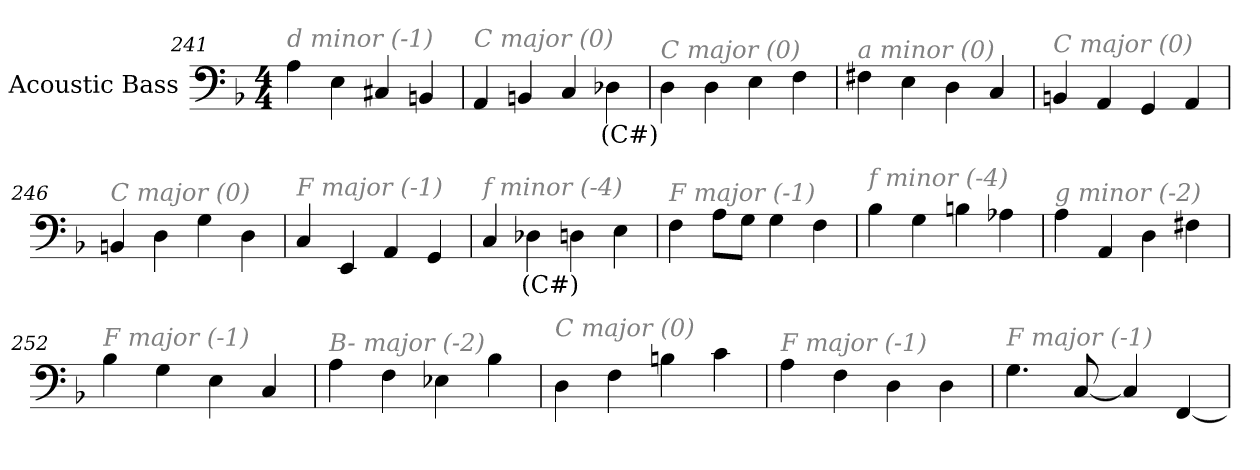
**kern	**text
*part1	*part1
*staff1	*staff1
*I"Acoustic Bass	*
*clefF4	*
*ITrd7c12	*
*k[b-]	*
*F:	*
*M4/4	*
=241	=241
!LO:TX:i:color=#808080:t=d minor (-1)	!
4AA	.
4EE	.
4CC#X	.
4BBBn	.
=242	=242
!LO:TX:i:color=#808080:t=C major (0)	!
4AAA	.
4BBBn	.
4CC	.
4DD-Xi	(C#)
=243	=243
!LO:TX:i:color=#808080:t=C major (0)	!
4DD	.
4DD	.
4EE	.
4FF	.
=244	=244
!LO:TX:i:color=#808080:t=a minor (0)	!
4FF#X	.
4EE	.
4DD	.
4CC	.
=245	=245
!LO:TX:i:color=#808080:t=C major (0)	!
4BBBn	.
4AAA	.
4GGG	.
4AAA	.
=246	=246
!LO:TX:i:color=#808080:t=C major (0)	!
4BBBn	.
4DD	.
4GG	.
4DD	.
=247	=247
!LO:TX:i:color=#808080:t=F major (-1)	!
4CC	.
4EEE	.
4AAA	.
4GGG	.
=248	=248
!LO:TX:i:color=#808080:t=f minor (-4)	!
4CC	.
4DD-Xi	(C#)
4DD	.
4EE	.
=249	=249
!LO:TX:i:color=#808080:t=F major (-1)	!
4FF	.
8AAL	.
8GGJ	.
4GG	.
4FF	.
=250	=250
!LO:TX:i:color=#808080:t=f minor (-4)	!
4BB-	.
4GG	.
4BBn	.
4AA-X	.
=251	=251
!LO:TX:i:color=#808080:t=g minor (-2)	!
4AA	.
4AAA	.
4DD	.
4FF#X	.
=252	=252
!LO:TX:i:color=#808080:t=F major (-1)	!
4BB-	.
4GG	.
4EE	.
4CC	.
=253	=253
!LO:TX:i:color=#808080:t=B- major (-2)	!
4AA	.
4FF	.
4EE-X	.
4BB-	.
=254	=254
!LO:TX:i:color=#808080:t=C major (0)	!
4DD	.
4FF	.
4BBn	.
4C	.
=255	=255
!LO:TX:i:color=#808080:t=F major (-1)	!
4AA	.
4FF	.
4DD	.
4DD	.
=256	=256
!LO:TX:i:color=#808080:t=F major (-1)	!
4.GG	.
[8CC	.
4CC]	.
[4FFF	.
=	=
*-	*-
